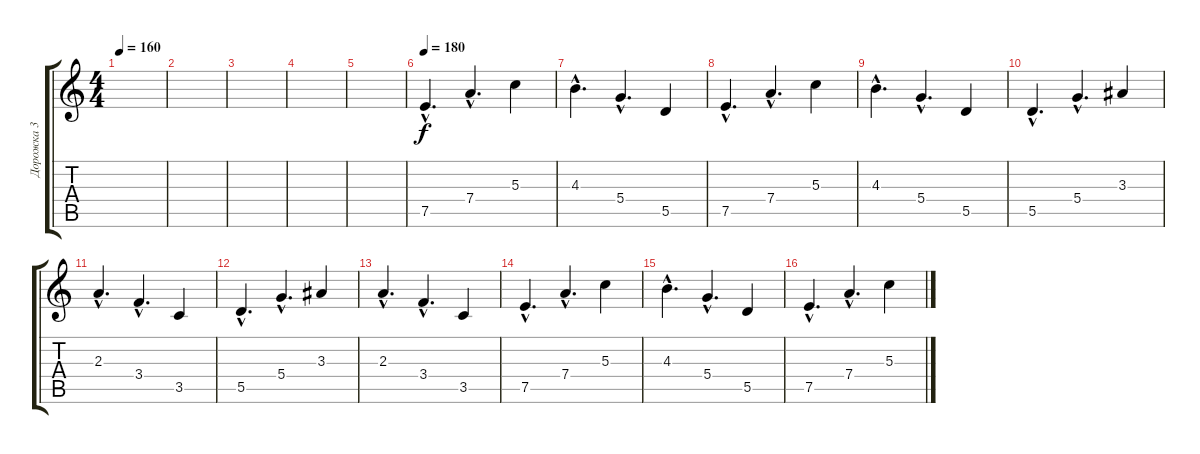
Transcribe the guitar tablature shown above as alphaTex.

\track ("Дорожка 3" "Дорожка 3") {instrument distortionguitar}
\staff {score tabs}
\tuning (E4 B3 G3 D3 A2 E2) {hide}
\ts (4 4)
\tempo 160
\clef g2
\ks c
|
|
|
|
|
\tempo 180
7.5{hac}.4{d} 7.4{hac}.4{d} 5.3.4 |
4.3{hac}.4{d} 5.4{hac}.4{d} 5.5.4 |
7.5{hac}.4{d} 7.4{hac}.4{d} 5.3.4 |
4.3{hac}.4{d} 5.4{hac}.4{d} 5.5.4 |
5.5{hac}.4{d} 5.4{hac}.4{d} 3.3.4 |
2.3{hac}.4{d} 3.4{hac}.4{d} 3.5.4 |
5.5{hac}.4{d} 5.4{hac}.4{d} 3.3.4 |
2.3{hac}.4{d} 3.4{hac}.4{d} 3.5.4 |
7.5{hac}.4{d} 7.4{hac}.4{d} 5.3.4 |
4.3{hac}.4{d} 5.4{hac}.4{d} 5.5.4 |
7.5{hac}.4{d} 7.4{hac}.4{d} 5.3.4
